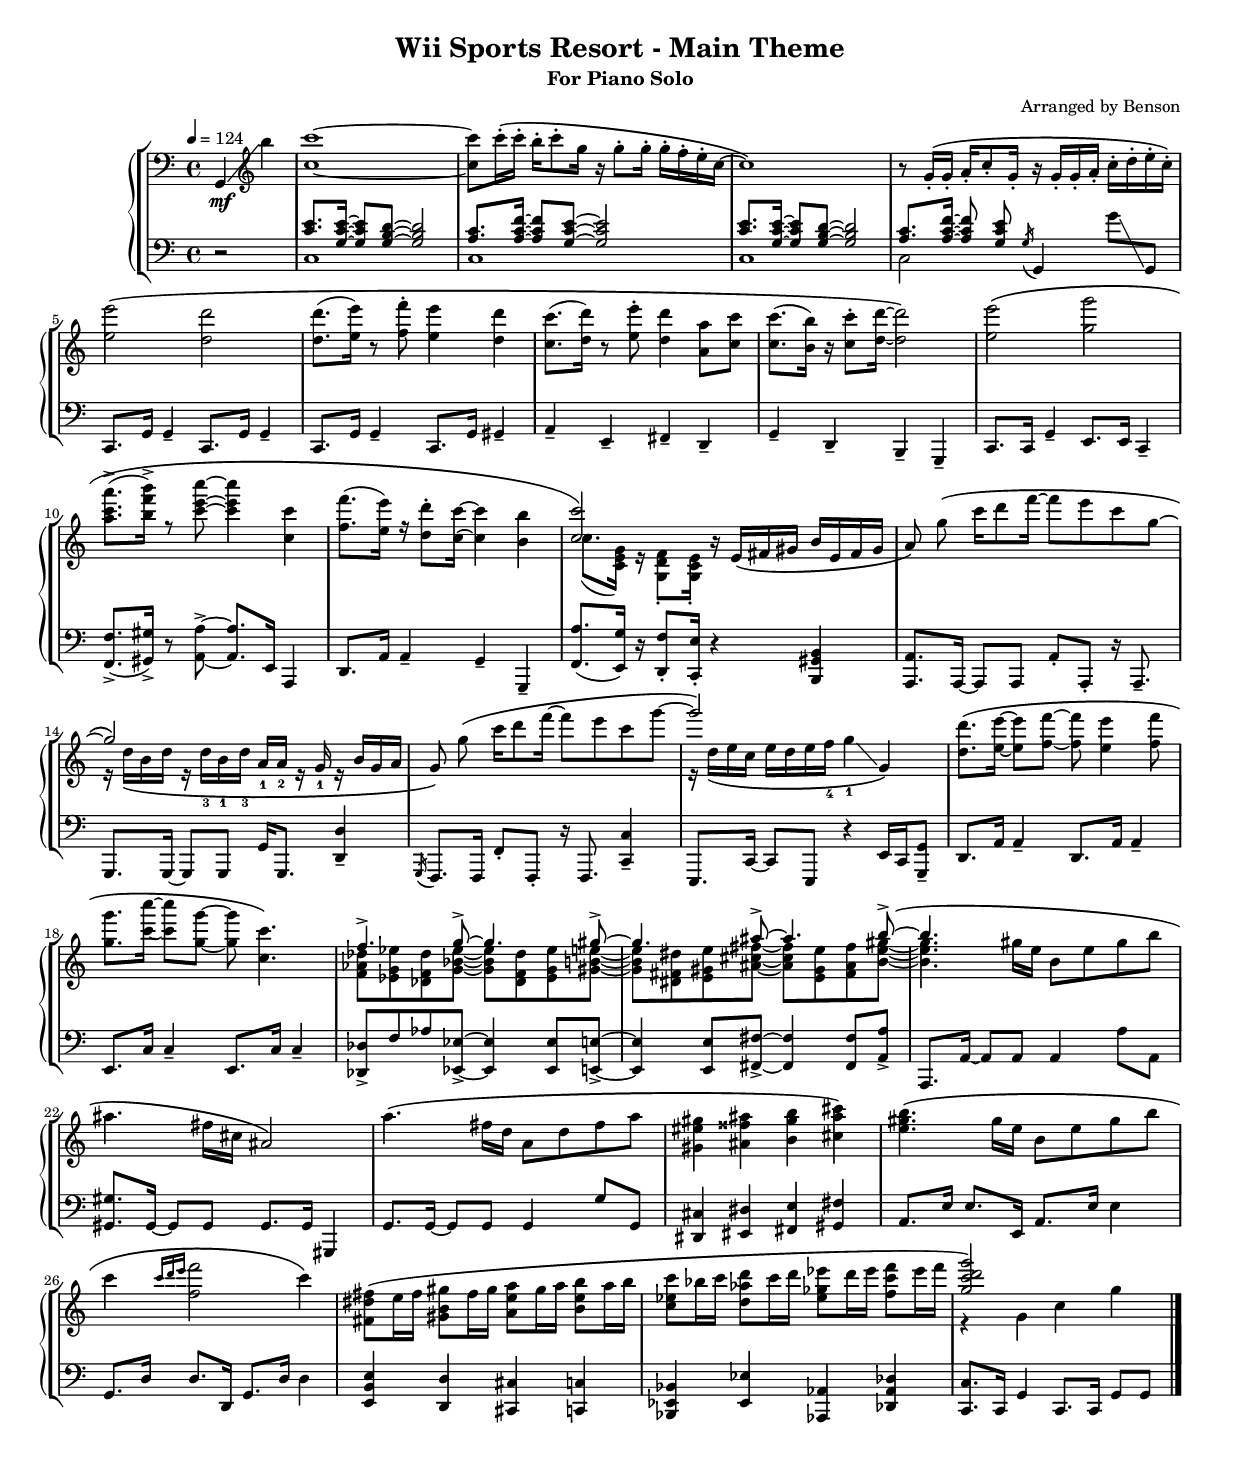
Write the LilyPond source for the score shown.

\version "2.18.2"
\include "articulate.ly"
#(set-global-staff-size 15)

%%%%%%%%%%%%%%%%%%%%%%%%%%%%%%%%%%%%%%%%%%%%%%%%%%%%%%%%%%%%%%%%%%%%%%%%%%%%%%%%%%%%%%%%%%
%%  http://lsr.di.unimi.it/LSR/Item?id=445

%LSR by Jay Anderson.
%modyfied by Simon Albrecht on March 2014.
%=> http://lilypond.1069038.n5.nabble.com/LSR-445-error-td160662.html

#(define (octave-up m t)
 (let* ((octave (1- t))
      (new-note (ly:music-deep-copy m))
      (new-pitch (ly:make-pitch
        octave
        (ly:pitch-notename (ly:music-property m 'pitch))
        (ly:pitch-alteration (ly:music-property m 'pitch)))))
  (set! (ly:music-property new-note 'pitch) new-pitch)
  new-note))

#(define (octavize-chord elements t)
 (cond ((null? elements) elements)
     ((eq? (ly:music-property (car elements) 'name) 'NoteEvent)
       (cons (car elements)
             (cons (octave-up (car elements) t)
                   (octavize-chord (cdr elements) t))))
     (else (cons (car elements) (octavize-chord (cdr elements ) t)))))

#(define (octavize music t)
 (if (eq? (ly:music-property music 'name) 'EventChord)
       (ly:music-set-property! music 'elements (octavize-chord
(ly:music-property music 'elements) t)))
 music)

makeOctaves = #(define-music-function (parser location arg mus) (integer? ly:music?)
 (music-map (lambda (x) (octavize x arg)) (event-chord-wrap! mus)))
%%%%%%%%%%%%%%%%%%%%%%%%%%%%%%%%%%%%%%%%%%%%%%%%%%%%%%%%%%%%%%%%%%%%%%%%%%%%%%%%%%%%%%%%%%

cr = \change Staff = "right"
cl = \change Staff = "left"
rhMark = \markup { 
  \path #0.1 #'((moveto -1 0)(rlineto 0 -1.5)(rlineto 0.5 0))
}

\header {
  title = "Wii Sports Resort - Main Theme"
  subtitle = "For Piano Solo"
  arranger = "Arranged by Benson"
}

upper-prelude = \relative c {
  \clef bass
  g4\glissando
  \clef treble
  b'''4
  <c c,>1~ q8 c16\(-. c-. b-. c8-. g16 r g8-. g16-. g-. f-. e-. c~ c1\)
  r8 g16\(-. g-. a-. c8-. g16-. r g-. g-. a-. c-. d-. e-. c-.\)
}

lower-prelude = \relative c' {
  r2
  << {
    <c e>8. <g c e>16~ q8 <g b d>~ q2
    <a c>8. <a c f>16~ q8 <g c e>~ q2
    <c e>8. <g c e>16~ q8 <g b d>~ q2
    <a c>8. <a c f>16~ q8 <g c e>
  } \\ {
    c,1 c c c2
  } >>
  \acciaccatura g'16 g,4 g''8\glissando g,,
}

upper-one = \relative c'' {
  \makeOctaves 1 {
    e2\( d d8.( e16) r8 f-. e4 d
    c8.( d16) r8 e-. d4 a8 c c8.( b16) r c8-. d16~ d2\)
  }
  << {
    \stemNeutral
    <e e'>2\( <g g'> <a c a'>8.(-> <b f' b>16)-> r8 <c e c'>8~ q4 <c, c'>
    <f f'>8.( <e e'>16) r <d d'>8-. <c c'>16~ q4 <b b'>
    \stemUp
    <c c'>2\)
  } \\ {
    s1*3 c8.( <c, e g>16) r <g d' f>8-. <g c e>16-.
  } >>

  r16 e'\( fis gis b e, fis gis a8\)

  << {
    \stemNeutral
    g'8\( c16 d8 f16~ f8 e c g~ \stemUp g2\) s2
    \stemNeutral
    s8 g\( c16 d8 f16~ f8 e c g'~ \stemUp g2\)
  } \\ {
    s8 s2.
    r16 d,16\( b d r d-3 b-1 d-3 \stemNeutral a-1 a-2 r g-1 r b g a g8\)
    s8 s2.
    \stemDown
    r16 d'\( e c e d e f-4 \stemNeutral g4-1\glissando g,4\)
  } >>
}

lower-one = \relative c, {
  c8. g'16 g4--
  c,8. g'16 g4--
  c,8. g'16 g4--
  c,8. g'16 gis4--
  a-- e-- fis-- d--
  g-- d-- b-- g--
  c8. c16 g'4--
  e8. e16 c4--
  <f f'>8.(-> <gis gis'>16)-> r8 <a a'>8~-> q8. e16 a,4
  d8. a'16 a4-- g-- g,--
  <f' a'>8.( <e g'>16) r16 <d f'>8-. <c e'>16-. r4 <b gis' b>4
  <a a'>8. a16~ a8 a8 a'-. a,-. r16 a8.--
  g8. g16~ g8 g8 g'16 g,8. <d' d'>4--
  \acciaccatura g,16 f8. f16 f'8-. f,-. r16 f8. <c' c'>4--
  e,8. c'16~ c8 e, r4 e'16 c <g g'>8--
}

upper-two = \relative c'' {
  \makeOctaves 1 {
    d8.\( e16~ e8 f~ f e4 f8 g8. c16~ c8 g~ g c,4.\)
  }
  << {
    f4.-> g8~-> g4. gis8~-> gis4. ais8~-> ais4. b8->~\(
    b4. \stemNeutral gis16 e b8 e gis b ais4. fis16 cis ais2\)
  } \\ {
    <f aes des>8 <ees g ees'> <des f des'> <g bes ees>~
    q <des f des'> <ees g ees'> <gis b e>~
    q <dis fis dis'> <e gis e'> <ais cis fis>~
    q <e gis e'> <fis ais fis'> <b e gis>~
    q4.
  } >>
  a'4.\( fis16 d a8 d fis a
  <gis eis gis,>4 <ais fisis ais,> <b gis b,> <cis ais cis,>\)
  <b gis e>4.\( gis16 e b8 e gis b c4 \grace { c16 d e } <f f,>2 c4\)
  << {
    \stemNeutral
    <fis, dis fis,>8\( e16 fis <gis b, gis>8 fis16 gis
    <a e a,>8 gis16 a <b e, b>8 a16 b
    <c ees, c>8 bes16 c <d aes d,>8 c16 d
    <ees ges, ees>8 d16 ees <f c f,>8 ees16 f
    \stemUp
    <g d c g>2\)
  } \\ {
    s1*2 r4 g,,4 \stemNeutral c g'
  } >>
}

lower-two = \relative c, {
  d8. a'16 a4--
  d,8. a'16 a4--
  e8. c'16 c4--
  e,8. c'16 c4--
  <des des,>8-> f aes <ees ees,>->~ q4 q8 <e e,>8->~
  q4 q8 <fis fis,>8->~ q4 q8 <a a,>8->

  a,,8. a'16~ a8 a a4 a'8 a,
  <gis gis'>8. gis16~ gis8 gis gis8. gis16 gis,4
  g'8. g16~ g8 g g4 g'8 g,
  <dis cis'>4 <eis dis'> <fis e'> <gis fis'>
  a8. e'16 e8. e,16 a8. e'16 e4
  g,8. d'16 d8. d,16 g8. d'16 d4
  <e, b' e>4 <d d'> <cis cis'> <c c'>
  <bes ees bes'> <ees ees'> <aes, aes'> <des aes' des>
  <c c'>8. c16 g'4 c,8. c16 g'8 g
}

upper = \relative c' {
  \clef treble
  \tempo 4 = 124
  \time 4/4
  \key c \major
  \partial 2
  \upper-prelude
  \upper-one
  \upper-two
  \bar "|."
}

lower = \relative c' {
  \clef bass
  \time 4/4
  \key c \major
  \partial 2
  \lower-prelude
  \lower-one
  \lower-two
  \bar "|."
}

dynamics = {
  s1\mf
}

\book {
  \score {
    <<
      \new PianoStaff <<
        \new Staff = "right" {
          \set Staff.midiInstrument = #"acoustic grand"
          \set Staff.midiMinimumVolume = #0.6
          \set Staff.midiMaximumVolume = #0.7
          \articulate << \upper >>
        }
        \new Staff = "left" {
          \set Staff.midiInstrument = #"acoustic grand"
          \set Staff.midiMinimumVolume = #0.6
          \set Staff.midiMaximumVolume = #0.7
          \articulate << \lower >>
        }
      >>
    >>
    \midi {
    }
  }

  \score {
    \new StaffGroup <<
      \new PianoStaff <<
        \new Staff = "right" { \upper }
        \new Dynamics = "Dynamics_pf" \dynamics
        \new Staff = "left" { \lower }
      >>
    >>
    \layout {
    }
  }
}
